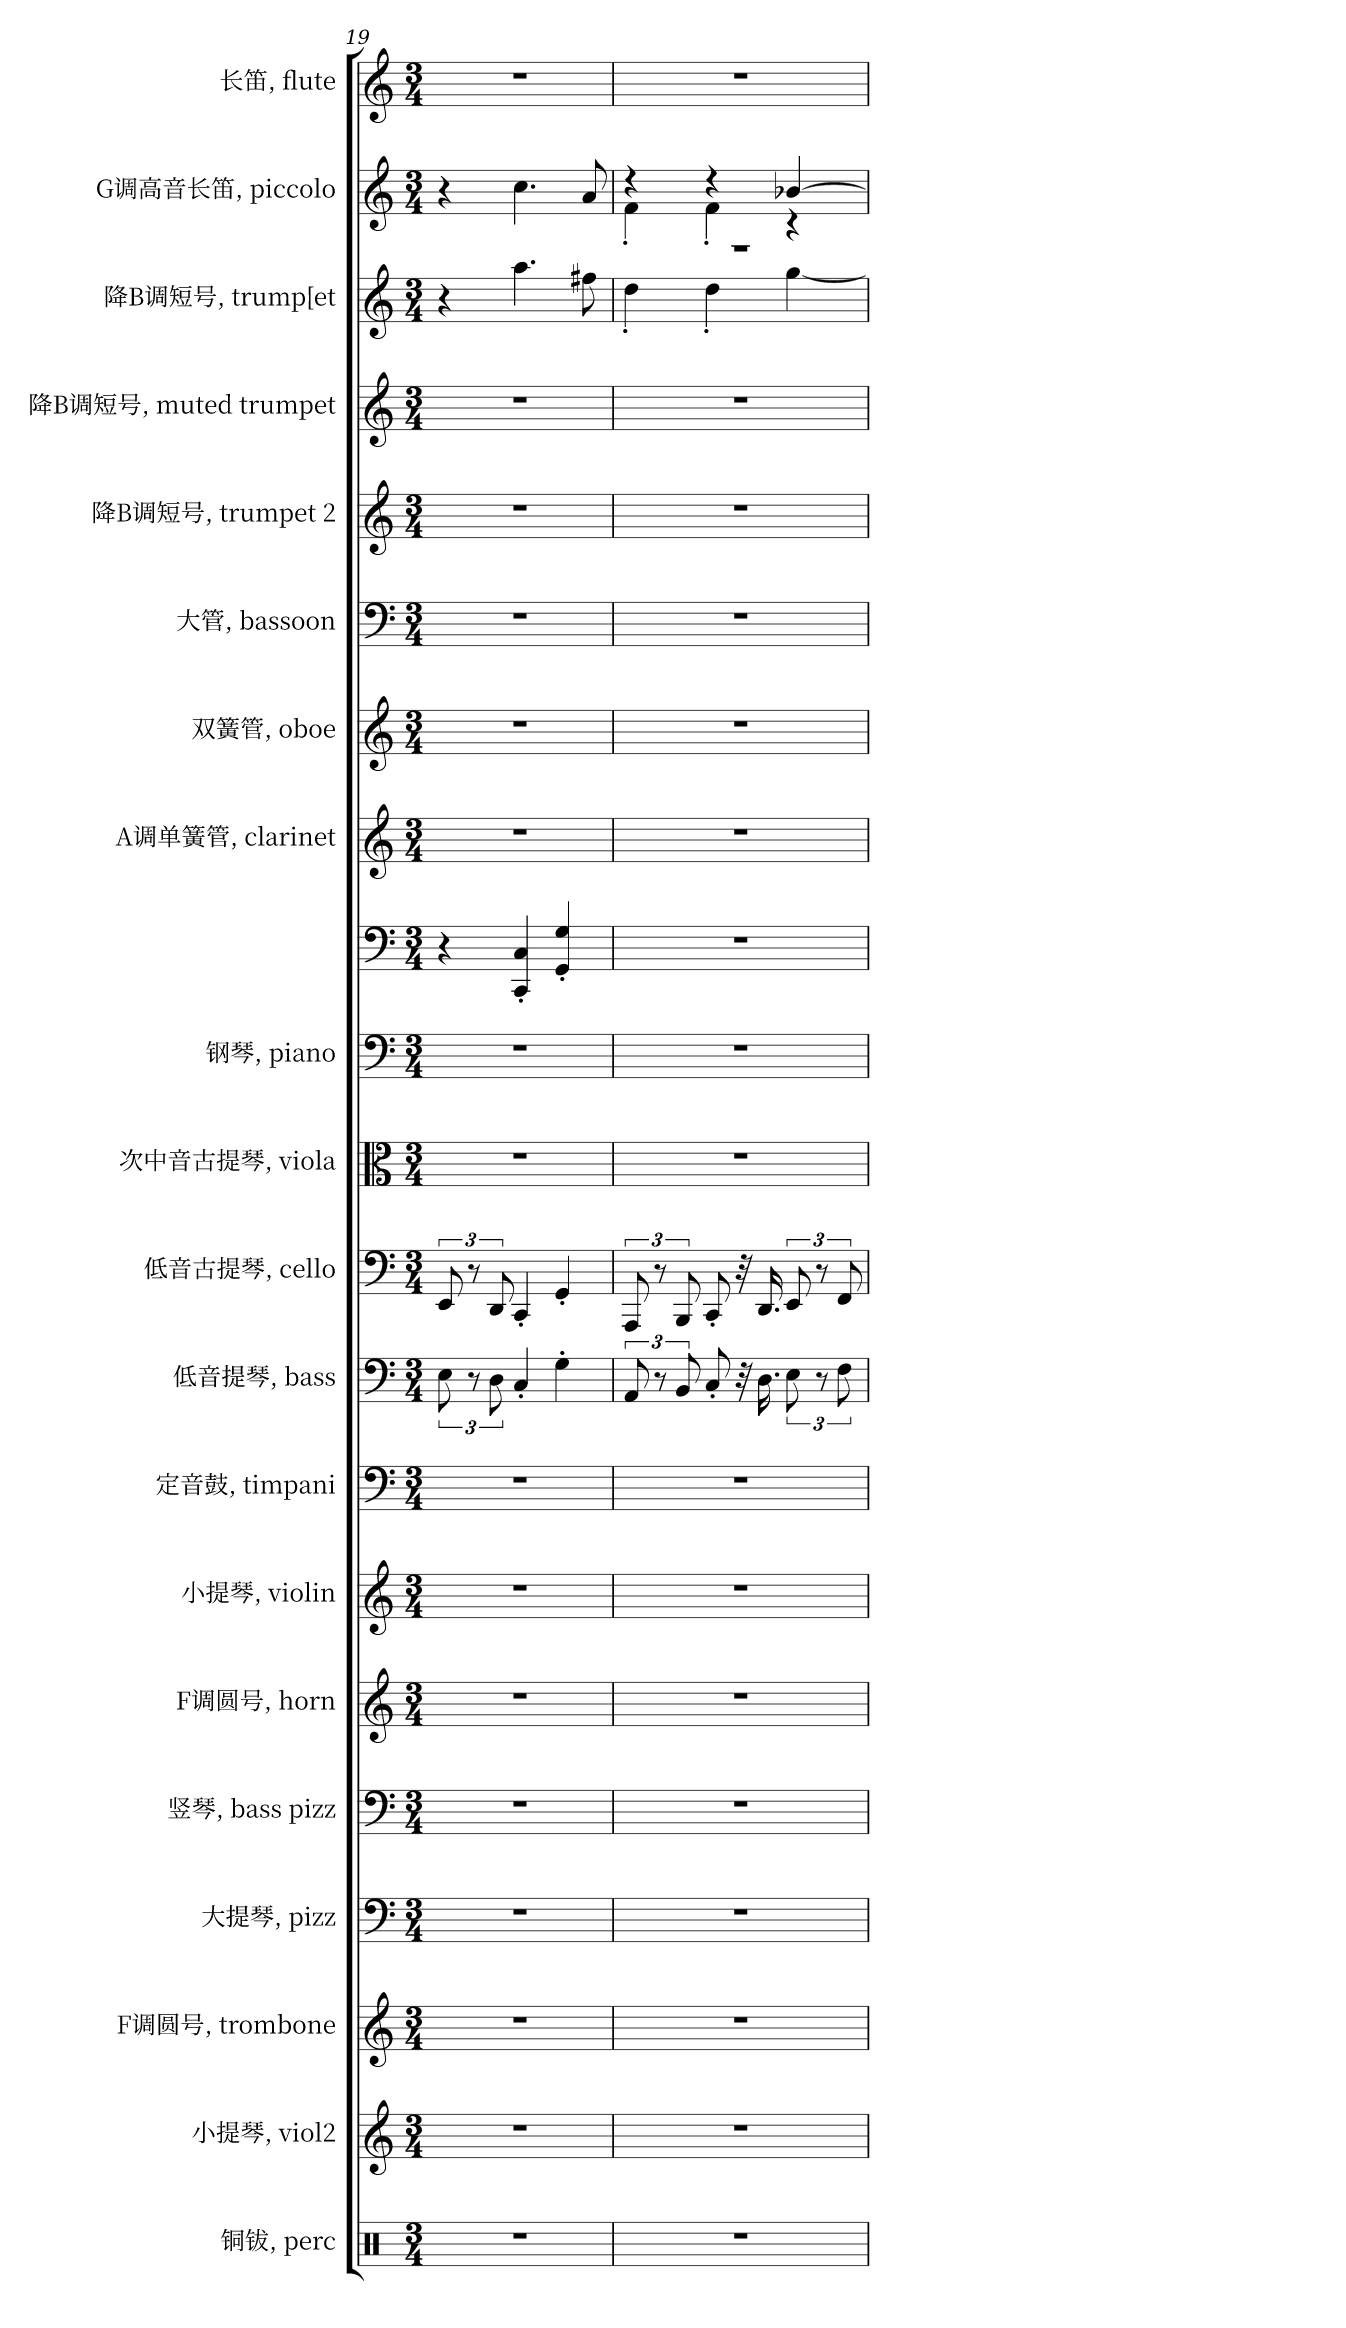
**kern	**kern	**kern	**kern	**kern	**kern	**kern	**kern	**kern	**kern	**kern	**kern	**kern	**kern	**kern	**kern	**kern	**kern	**kern	**kern	**kern
*part20	*part19	*part18	*part17	*part16	*part15	*part14	*part13	*part12	*part11	*part10	*part9	*part9	*part8	*part7	*part6	*part5	*part4	*part3	*part2	*part1
*staff21	*staff20	*staff19	*staff18	*staff17	*staff16	*staff15	*staff14	*staff13	*staff12	*staff11	*staff10	*staff9	*staff8	*staff7	*staff6	*staff5	*staff4	*staff3	*staff2	*staff1
*I"铜钹, perc	*I"小提琴, viol2	*I"F调圆号, trombone	*I"大提琴, pizz	*I"竖琴, bass pizz	*I"F调圆号, horn	*I"小提琴, violin	*I"定音鼓, timpani	*I"低音提琴, bass	*I"低音古提琴, cello	*I"次中音古提琴, viola	*I"钢琴, piano	*	*I"A调单簧管, clarinet	*I"双簧管, oboe	*I"大管, bassoon	*I"降B调短号, trumpet 2	*I"降B调短号, muted trumpet	*I"降B调短号, trump[et	*I"G调高音长笛, piccolo	*I"长笛, flute
*	*	*	*	*	*I'F Hn.	*I'Vln.	*I'Timp.	*	*	*	*I'Pno.	*	*I'A Cl.	*I'Ob.	*I'Bsn.	*	*	*	*	*I'Fl.
!!LO:PB:g=z
*clefX	*clefG2	*clefG2	*clefF4	*clefF4	*clefG2	*clefG2	*clefF4	*clefF4	*clefF4	*clefC3	*clefF4	*clefF4	*clefG2	*clefG2	*clefF4	*clefG2	*clefG2	*clefG2	*clefG2	*clefG2
*	*	*ITrd4c7	*	*	*ITrd4c7	*	*	*ITrd7c12	*	*	*	*	*ITrd2c3	*	*	*ITrd1c2	*ITrd1c2	*ITrd1c2	*ITrd-4c-7	*
*k[]	*k[]	*k[b-]	*k[]	*k[]	*k[b-]	*k[]	*k[]	*k[]	*k[]	*k[]	*k[]	*k[]	*k[f#c#g#]	*k[]	*k[]	*k[b-e-]	*k[b-e-]	*k[b-e-]	*k[f#]	*k[]
*M3/4	*M3/4	*M3/4	*M3/4	*M3/4	*M3/4	*M3/4	*M3/4	*M3/4	*M3/4	*M3/4	*M3/4	*M3/4	*M3/4	*M3/4	*M3/4	*M3/4	*M3/4	*M3/4	*M3/4	*M3/4
=19	=19	=19	=19	=19	=19	=19	=19	=19	=19	=19	=19	=19	=19	=19	=19	=19	=19	=19	=19	=19
2.r	2.r	2.r	2.r	2.r	2.r	2.r	2.r	12EE\	12EE/	2.r	2.r	4r	2.r	2.r	2.r	2.r	2.r	4r	4r	2.r
.	.	.	.	.	.	.	.	12r	12r	.	.	.	.	.	.	.	.	.	.	.
.	.	.	.	.	.	.	.	12DD\	12DD/	.	.	.	.	.	.	.	.	.	.	.
.	.	.	.	.	.	.	.	4CC'/	4CC'/	.	.	4CC/' 4C/'	.	.	.	.	.	4.gg\	4.gg\	.
.	.	.	.	.	.	.	.	4GG'\	4GG'/	.	.	4GG/' 4G/'	.	.	.	.	.	.	.	.
.	.	.	.	.	.	.	.	.	.	.	.	.	.	.	.	.	.	8een\	8ee/	.
=20	=20	=20	=20	=20	=20	=20	=20	=20	=20	=20	=20	=20	=20	=20	=20	=20	=20	=20	=20	=20
*	*	*	*	*	*	*	*	*	*	*	*	*	*	*	*	*	*	*^	*^	*
2.r	2.r	2.r	2.r	2.r	2.r	2.r	2.r	12AAA/	12AAA/	2.r	2.r	2.r	2.r	2.r	2.r	2.r	2.r	2.r	4cc'\	4r	4cc'\	2.r
.	.	.	.	.	.	.	.	12r	12r	.	.	.	.	.	.	.	.	.	.	.	.	.
.	.	.	.	.	.	.	.	12BBB/	12BBB/	.	.	.	.	.	.	.	.	.	.	.	.	.
.	.	.	.	.	.	.	.	8CC'/	8CC'/	.	.	.	.	.	.	.	.	.	4cc'\	4r	4cc'\	.
.	.	.	.	.	.	.	.	32r	32r	.	.	.	.	.	.	.	.	.	.	.	.	.
.	.	.	.	.	.	.	.	16.DD\	16.DD/	.	.	.	.	.	.	.	.	.	.	.	.	.
.	.	.	.	.	.	.	.	12EE\	12EE/	.	.	.	.	.	.	.	.	.	[4ff\	[4ffn/	4r	.
.	.	.	.	.	.	.	.	12r	12r	.	.	.	.	.	.	.	.	.	.	.	.	.
.	.	.	.	.	.	.	.	12FF\	12FF/	.	.	.	.	.	.	.	.	.	.	.	.	.
*	*	*	*	*	*	*	*	*	*	*	*	*	*	*	*	*	*	*v	*v	*	*	*
*	*	*	*	*	*	*	*	*	*	*	*	*	*	*	*	*	*	*	*v	*v	*
=	=	=	=	=	=	=	=	=	=	=	=	=	=	=	=	=	=	=	=	=
*-	*-	*-	*-	*-	*-	*-	*-	*-	*-	*-	*-	*-	*-	*-	*-	*-	*-	*-	*-	*-
